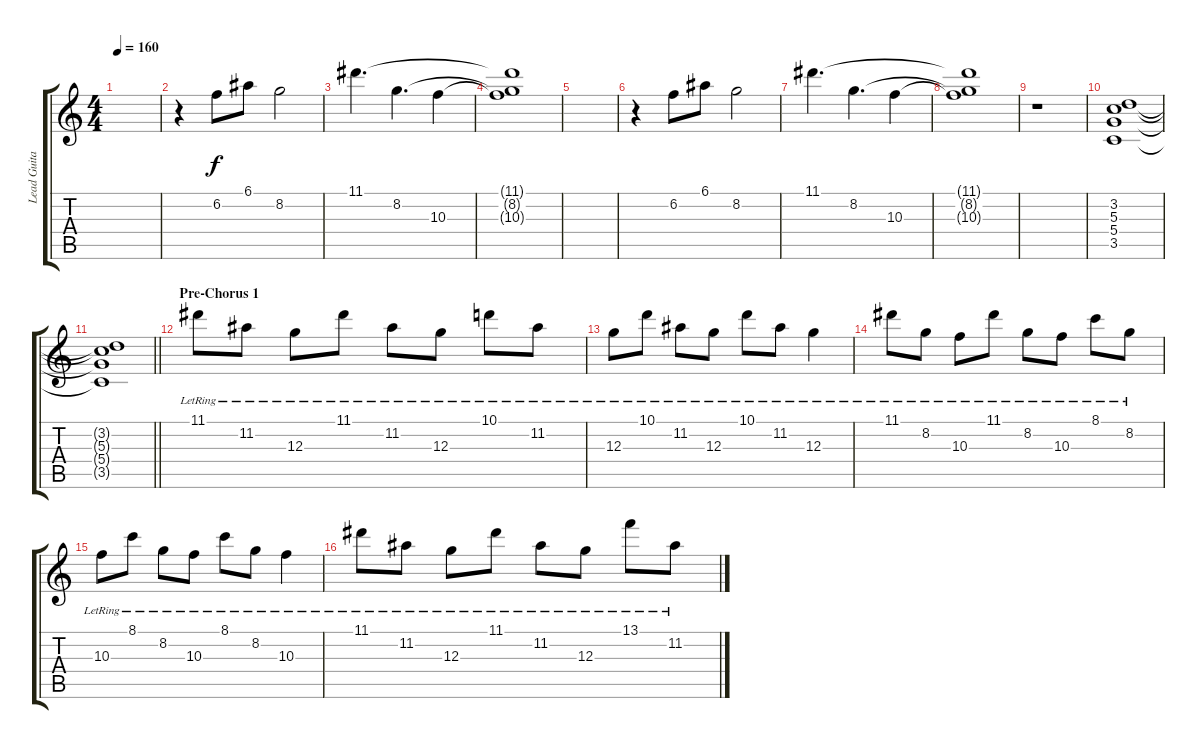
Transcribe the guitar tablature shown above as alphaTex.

\track ("Lead Guitar" "Lead Guita") {instrument distortionguitar}
\staff {score tabs}
\tuning (E4 B3 G3 D3 A2 D2) {hide}
\ts (4 4)
\tempo 160
\clef g2
\ks c
|
r.4 6.2.8{volume 8 instrument electricguitarjazz} 6.1.8 8.2.2 |
11.1.4{d} 8.2.4{d} 10.3.4 |
(11.1{t} 8.2{t} 10.3{t}).1 |
|
r.4 6.2.8{volume 8 instrument electricguitarjazz} 6.1.8 8.2.2 |
11.1.4{d} 8.2.4{d} 10.3.4 |
(11.1{t} 8.2{t} 10.3{t}).1 |
r.1 |
(3.2 5.3 5.4 3.5).1 |
\barLineRight lightlight
(3.2{t} 5.3{t} 5.4{t} 3.5{t}).1 |
\section ("" "Pre-Chorus 1")
11.1{lr}.8 11.2{lr}.8 12.3{lr}.8 11.1{lr}.8 11.2{lr}.8 12.3{lr}.8 10.1{lr}.8 11.2{lr}.8 |
12.3{lr}.8 10.1{lr}.8 11.2{lr}.8 12.3{lr}.8 10.1{lr}.8 11.2{lr}.8 12.3{lr}.4 |
11.1{lr}.8 8.2{lr}.8 10.3{lr}.8 11.1{lr}.8 8.2{lr}.8 10.3{lr}.8 8.1{lr}.8 8.2{lr}.8 |
10.3{lr}.8 8.1{lr}.8 8.2{lr}.8 10.3{lr}.8 8.1{lr}.8 8.2{lr}.8 10.3{lr}.4 |
11.1{lr}.8 11.2{lr}.8 12.3{lr}.8 11.1{lr}.8 11.2{lr}.8 12.3{lr}.8 13.1{lr}.8 11.2{lr}.8
